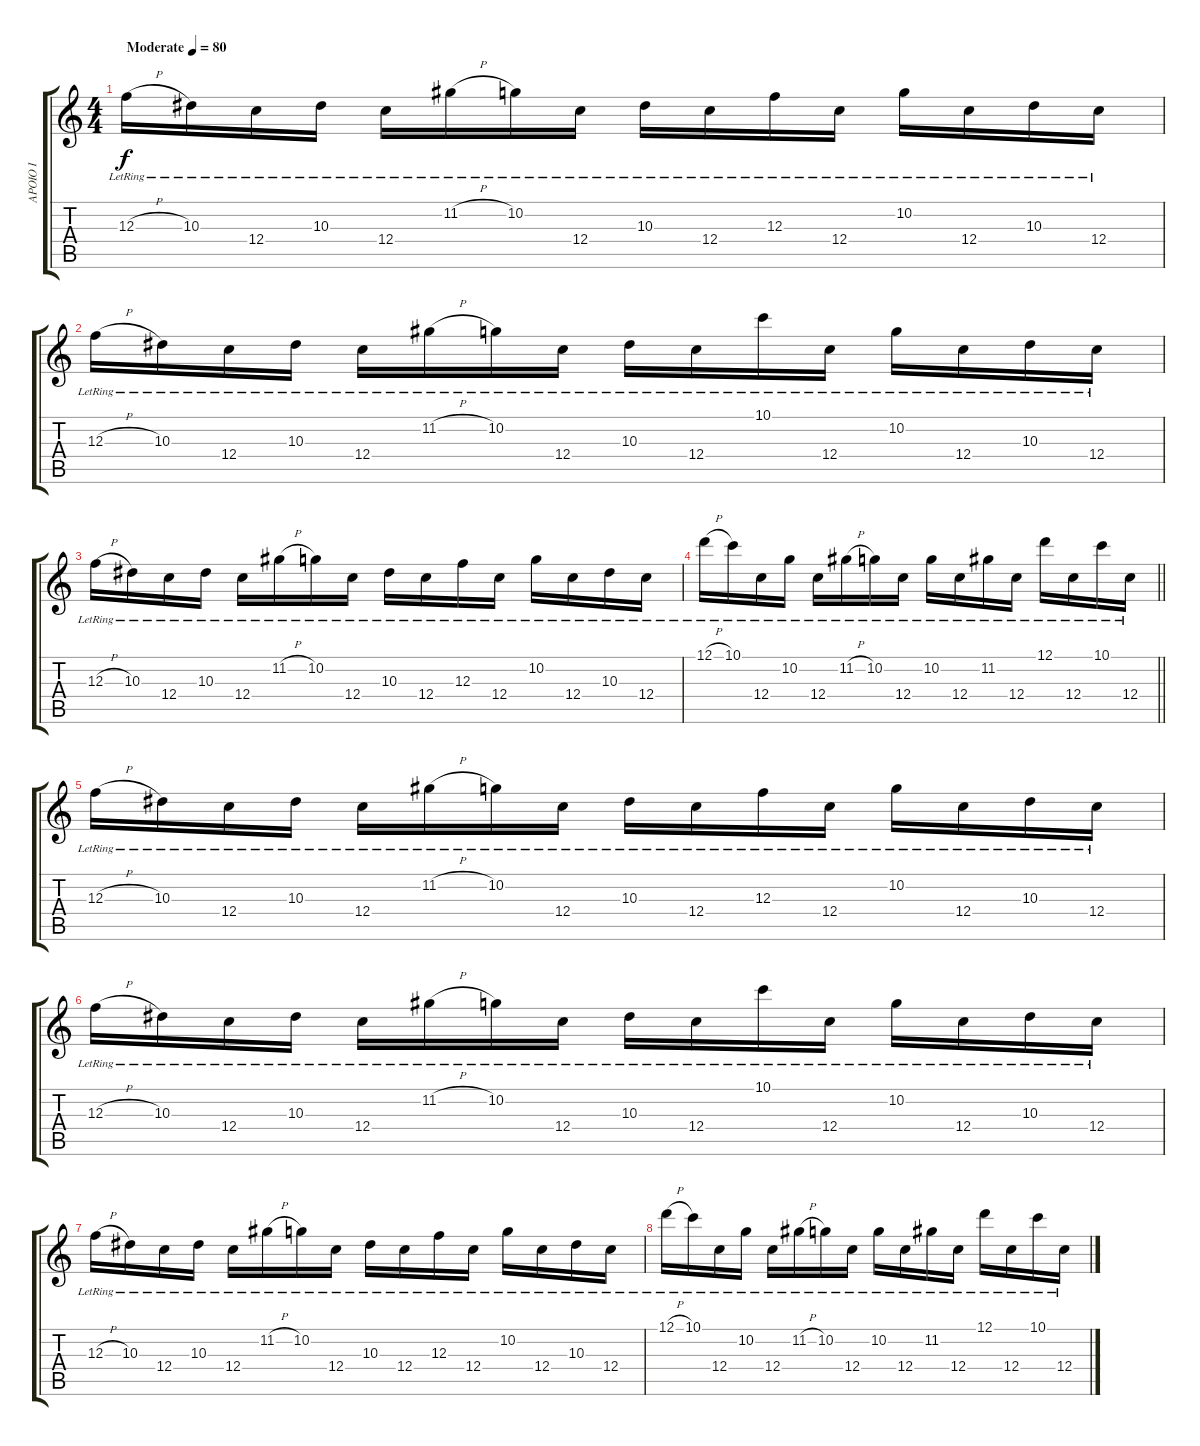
\track ("APOIO I" "APOIO I") {instrument electricguitarclean}
\staff {score tabs}
\tuning (D4 A3 F3 C3 G2 C2) {hide}
\ts (4 4)
\section ("" "")
\tempo (80 "Moderate")
\clef g2
\ks c
12.3{h lr}.16{dy f instrument electricguitarclean} 10.3{lr}.16 12.4{lr}.16 10.3{lr}.16 12.4{lr}.16 11.2{h lr}.16 10.2{lr}.16 12.4{lr}.16 10.3{lr}.16 12.4{lr}.16 12.3{lr}.16 12.4{lr}.16 10.2{lr}.16 12.4{lr}.16 10.3{lr}.16 12.4{lr}.16 |
12.3{h lr}.16 10.3{lr}.16 12.4{lr}.16 10.3{lr}.16 12.4{lr}.16 11.2{h lr}.16 10.2{lr}.16 12.4{lr}.16 10.3{lr}.16 12.4{lr}.16 10.1{lr}.16 12.4{lr}.16 10.2{lr}.16 12.4{lr}.16 10.3{lr}.16 12.4{lr}.16 |
12.3{h lr}.16 10.3{lr}.16 12.4{lr}.16 10.3{lr}.16 12.4{lr}.16 11.2{h lr}.16 10.2{lr}.16 12.4{lr}.16 10.3{lr}.16 12.4{lr}.16 12.3{lr}.16 12.4{lr}.16 10.2{lr}.16 12.4{lr}.16 10.3{lr}.16 12.4{lr}.16 |
\barLineRight lightlight
12.1{h lr}.16 10.1{lr}.16 12.4{lr}.16 10.2{lr}.16 12.4{lr}.16 11.2{h lr}.16 10.2{lr}.16 12.4{lr}.16 10.2{lr}.16 12.4{lr}.16 11.2{lr}.16 12.4{lr}.16 12.1{lr}.16 12.4{lr}.16 10.1{lr}.16 12.4{lr}.16 |
\section ("" "")
12.3{h lr}.16 10.3{lr}.16 12.4{lr}.16 10.3{lr}.16 12.4{lr}.16 11.2{h lr}.16 10.2{lr}.16 12.4{lr}.16 10.3{lr}.16 12.4{lr}.16 12.3{lr}.16 12.4{lr}.16 10.2{lr}.16 12.4{lr}.16 10.3{lr}.16 12.4{lr}.16 |
12.3{h lr}.16 10.3{lr}.16 12.4{lr}.16 10.3{lr}.16 12.4{lr}.16 11.2{h lr}.16 10.2{lr}.16 12.4{lr}.16 10.3{lr}.16 12.4{lr}.16 10.1{lr}.16 12.4{lr}.16 10.2{lr}.16 12.4{lr}.16 10.3{lr}.16 12.4{lr}.16 |
12.3{h lr}.16 10.3{lr}.16 12.4{lr}.16 10.3{lr}.16 12.4{lr}.16 11.2{h lr}.16 10.2{lr}.16 12.4{lr}.16 10.3{lr}.16 12.4{lr}.16 12.3{lr}.16 12.4{lr}.16 10.2{lr}.16 12.4{lr}.16 10.3{lr}.16 12.4{lr}.16 |
12.1{h lr}.16 10.1{lr}.16 12.4{lr}.16 10.2{lr}.16 12.4{lr}.16 11.2{h lr}.16 10.2{lr}.16 12.4{lr}.16 10.2{lr}.16 12.4{lr}.16 11.2{lr}.16 12.4{lr}.16 12.1{lr}.16 12.4{lr}.16 10.1{lr}.16 12.4{lr}.16
